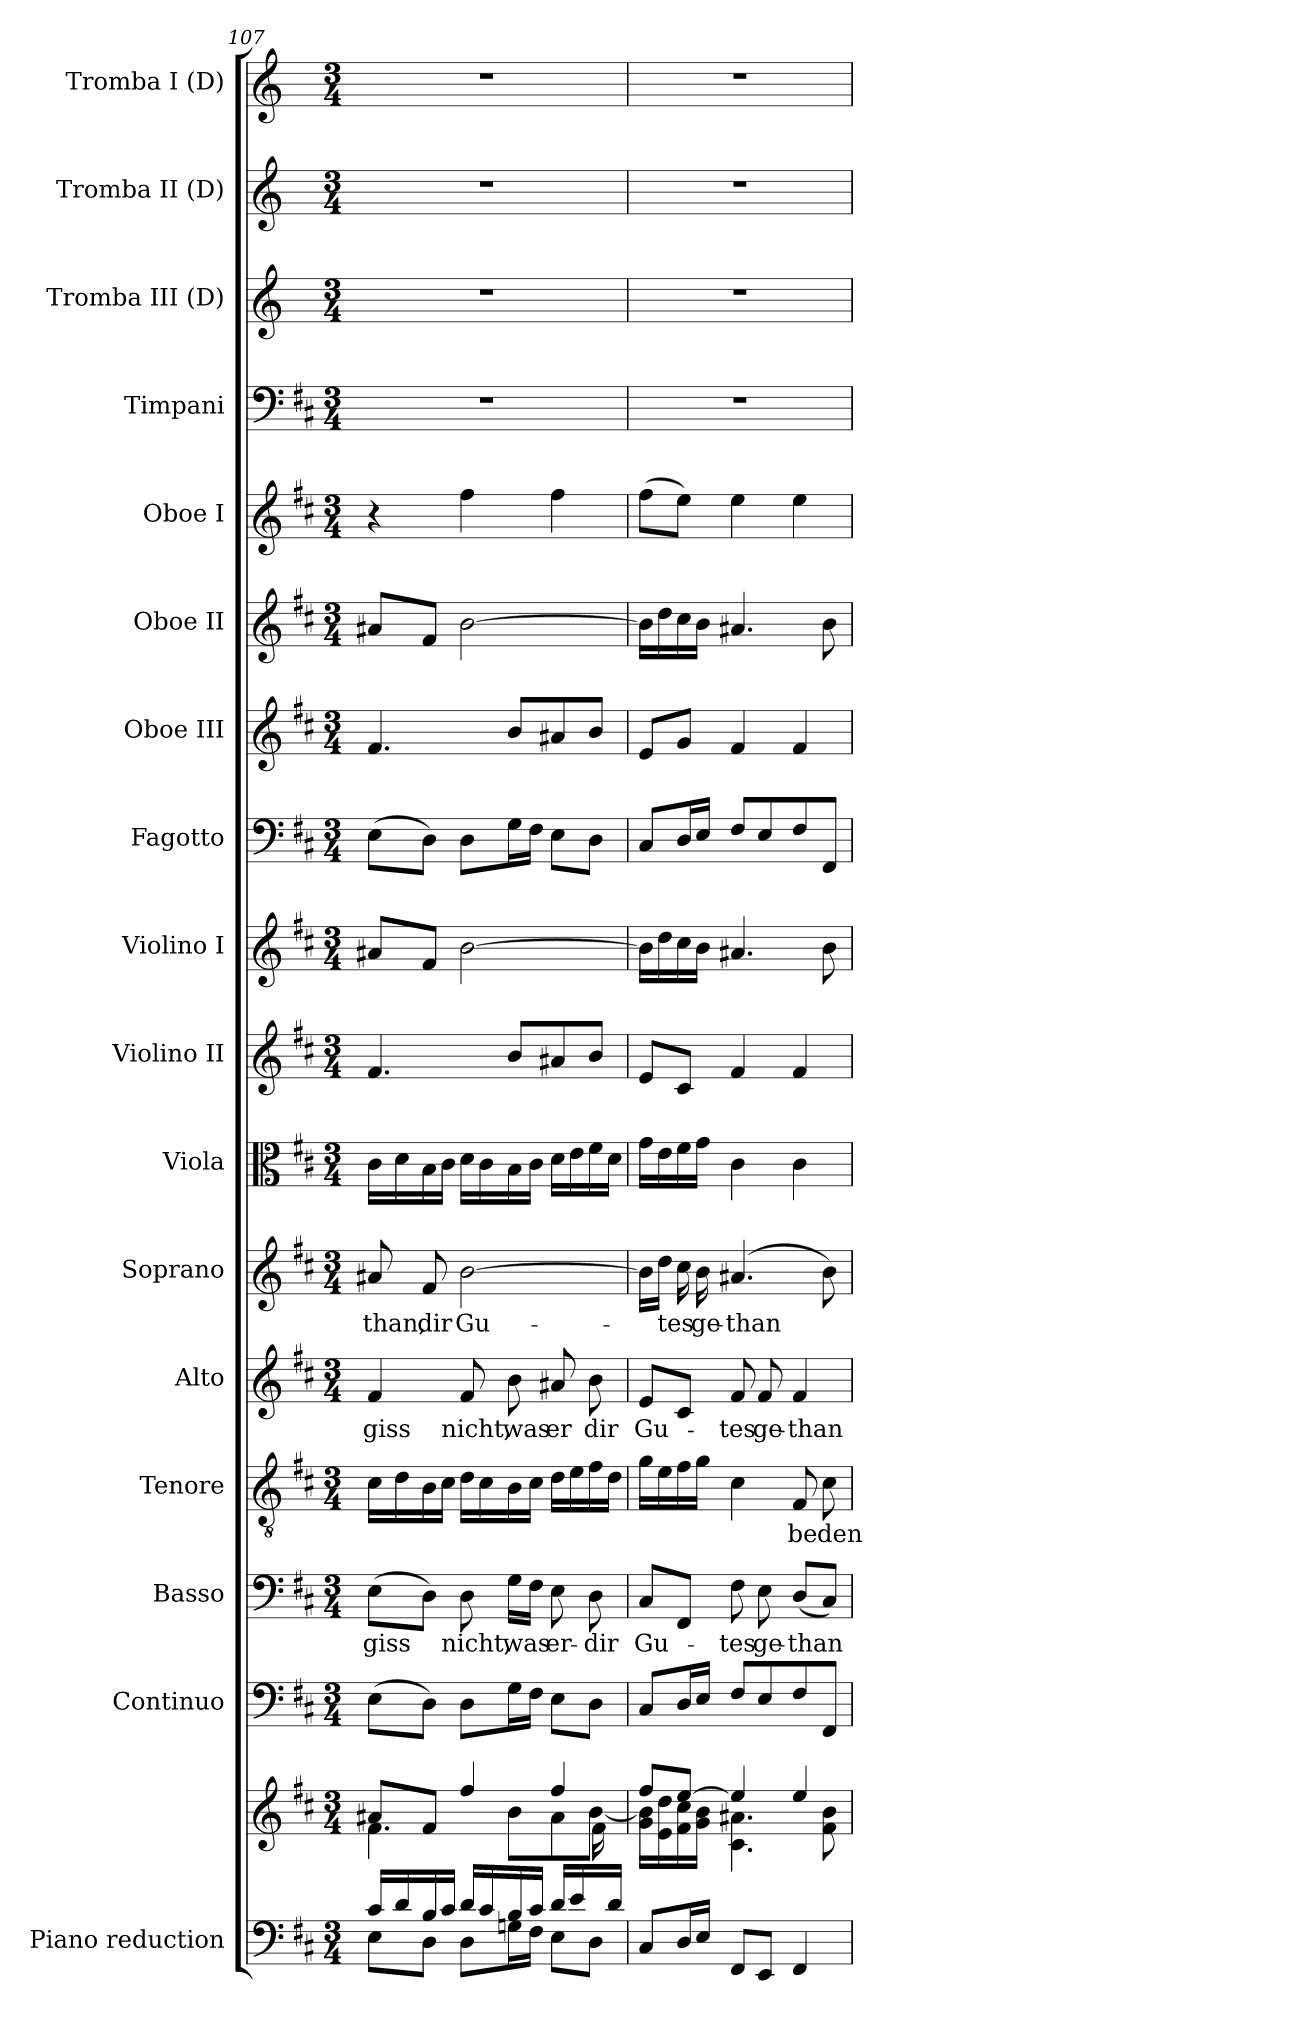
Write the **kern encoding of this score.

**kern	**kern	**kern	**kern	**text	**kern	**text	**kern	**text	**kern	**text	**kern	**kern	**kern	**kern	**kern	**kern	**kern	**kern	**kern	**kern	**kern
*part17	*part17	*part16	*part15	*part15	*part14	*part14	*part13	*part13	*part12	*part12	*part11	*part10	*part9	*part8	*part7	*part6	*part5	*part4	*part3	*part2	*part1
*staff18	*staff17	*staff16	*staff15	*staff15	*staff14	*staff14	*staff13	*staff13	*staff12	*staff12	*staff11	*staff10	*staff9	*staff8	*staff7	*staff6	*staff5	*staff4	*staff3	*staff2	*staff1
*I"Piano reduction	*	*I"Continuo	*I"Basso	*	*I"Tenore	*	*I"Alto	*	*I"Soprano	*	*I"Viola	*I"Violino II	*I"Violino I	*I"Fagotto	*I"Oboe III	*I"Oboe II	*I"Oboe I	*I"Timpani	*I"Tromba III (D)	*I"Tromba II (D)	*I"Tromba I (D)
*I'Pno	*	*	*	*	*	*	*	*	*	*	*	*	*	*	*I'Ob	*I'Ob	*I'Ob	*I'Timp	*	*	*
*clefF4	*clefG2	*clefF4	*clefF4	*	*clefGv2	*	*clefG2	*	*clefG2	*	*clefC3	*clefG2	*clefG2	*clefF4	*clefG2	*clefG2	*clefG2	*clefF4	*clefG2	*clefG2	*clefG2
*	*	*	*	*	*	*	*	*	*	*	*	*	*	*	*	*	*	*	*ITrd-1c-2	*ITrd-1c-2	*ITrd-1c-2
*k[f#c#]	*k[f#c#]	*k[f#c#]	*k[f#c#]	*	*k[f#c#]	*	*k[f#c#]	*	*k[f#c#]	*	*k[f#c#]	*k[f#c#]	*k[f#c#]	*k[f#c#]	*k[f#c#]	*k[f#c#]	*k[f#c#]	*k[f#c#]	*k[f#c#]	*k[f#c#]	*k[f#c#]
*M3/4	*M3/4	*M3/4	*M3/4	*	*M3/4	*	*M3/4	*	*M3/4	*	*M3/4	*M3/4	*M3/4	*M3/4	*M3/4	*M3/4	*M3/4	*M3/4	*M3/4	*M3/4	*M3/4
=107	=107	=107	=107	=107	=107	=107	=107	=107	=107	=107	=107	=107	=107	=107	=107	=107	=107	=107	=107	=107	=107
*^	*^	*	*	*	*	*	*	*	*	*	*	*	*	*	*	*	*	*	*	*	*
*	*	*	*^	*	*	*	*	*	*	*	*	*	*	*	*	*	*	*	*	*	*	*	*
!	!	!	!	!	!	!	!LO:LY:b	!	!	!	!LO:LY:b	!	!LO:LY:b	!	!	!	!	!	!	!	!	!	!	!
16c#/LL	8E\L	8a#X/L	4.f#\	8ryy	(8E\L	(8E\L	giss	16c#\LL	.	4f#/	giss	8a#X/	than,	16c#\LL	4.f#/	8a#X/L	(8E\L	4.f#/	8a#X/L	4r	2.r	2.r	2.r	2.r
16d/	.	.	.	.	.	.	.	16d\	.	.	.	.	.	16d\	.	.	.	.	.	.	.	.	.	.
*	*	*	*v	*v	*	*	*	*	*	*	*	*	*	*	*	*	*	*	*	*	*	*	*	*
!	!	!	!	!	!	!	!	!	!	!	!	!LO:LY:b	!	!	!	!	!	!	!	!	!	!	!
16B/	8D\J	8f#/J	.	8D\J)	8D\J)	.	16B\	.	.	.	8f#/	dir	16B\	.	8f#/J	8D\J)	.	8f#/J	.	.	.	.	.
16c#/JJ	.	.	.	.	.	.	16c#\JJ	.	.	.	.	.	16c#\JJ	.	.	.	.	.	.	.	.	.	.
!	!	!	!	!	!	!LO:LY:b	!	!	!	!LO:LY:b	!	!LO:LY:b	!	!	!	!	!	!	!	!	!	!	!
16d/LL	8D\L	4ff#/	.	8D\L	8D\	nicht,	16d\LL	.	8f#/	nicht,	[2b\	Gu-	16d\LL	.	[2b\	8D\L	.	[2b\	4ff#\	.	.	.	.
16c#/	.	.	.	.	.	.	16c#\	.	.	.	.	.	16c#\	.	.	.	.	.	.	.	.	.	.
!	!	!	!	!	!	!LO:LY:b	!	!	!	!LO:LY:b	!	!	!	!	!	!	!	!	!	!	!	!	!
16B/	16Gn\L	.	8b\L	16G\L	16G\LL	was	16B\	.	8b\	was	.	.	16B\	8b/L	.	16G\L	8b/L	.	.	.	.	.	.
16c#/JJ	16F#\JJ	.	.	16F#\JJ	16F#\JJ	.	16c#\JJ	.	.	.	.	.	16c#\JJ	.	.	16F#\JJ	.	.	.	.	.	.	.
!	!	!	!	!	!	!LO:LY:b	!	!	!	!LO:LY:b	!	!	!	!	!	!	!	!	!	!	!	!	!
16d/LL	8E\L	4ff#/	8a#\	8E\L	8E\	er-	16d\LL	.	8a#X/	er	.	.	16d\LL	8a#X/	.	8E\L	8a#X/	.	4ff#\	.	.	.	.
16e/	.	.	.	.	.	.	16e\	.	.	.	.	.	16e\	.	.	.	.	.	.	.	.	.	.
*	*	*	*^	*	*	*	*	*	*	*	*	*	*	*	*	*	*	*	*	*	*	*	*
!	!	!	!	!	!	!	!LO:LY:b	!	!	!	!LO:LY:b	!	!	!	!	!	!	!	!	!	!	!	!	!
16ryy	8D\J	.	[8b\J	16f#\	8D\J	8D\	dir	16f#\	.	8b\	dir	.	.	16f#\	8b/J	.	8D\J	8b/J	.	.	.	.	.	.
16d/JJ	.	.	.	16ryy	.	.	.	16d\JJ	.	.	.	.	.	16d\JJ	.	.	.	.	.	.	.	.	.	.
*v	*v	*	*	*	*	*	*	*	*	*	*	*	*	*	*	*	*	*	*	*	*	*	*	*
=108	=108	=108	=108	=108	=108	=108	=108	=108	=108	=108	=108	=108	=108	=108	=108	=108	=108	=108	=108	=108	=108	=108	=108
!	!	!	!	!	!	!LO:LY:b	!	!	!	!LO:LY:b	!	!	!	!	!	!	!	!	!	!	!	!	!
*	*	*v	*v	*	*	*	*	*	*	*	*	*	*	*	*	*	*	*	*	*	*	*	*
8C#/L	8ff#/L	16g\ 16b\]LL	8C#/L	8C#/L	Gu-	16g\LL	.	8e/L	Gu-	16b\LL]	.	16g\LL	8e/L	16b\LL]	8C#/L	8e/L	16b\LL]	(8ff#\L	2.r	2.r	2.r	2.r
.	.	16e\ 16dd\	.	.	.	16e\	.	.	.	16dd\JJ	.	16e\	.	16dd\	.	.	16dd\	.	.	.	.	.
!	!	!	!	!	!	!	!	!	!	!	!LO:LY:b	!	!	!	!	!	!	!	!	!	!	!
16D/L	[8ee/J	16f#\ 16cc#\	16D/L	8FF#/J	.	16f#\	.	8c#/J	.	16cc#\	-tes	16f#\	8c#/J	16cc#\	16D/L	8g/J	16cc#\	8ee\J)	.	.	.	.
!	!	!	!	!	!	!	!	!	!	!	!LO:LY:b	!	!	!	!	!	!	!	!	!	!	!
16E/JJ	.	16g\ 16b\JJ	16E/JJ	.	.	16g\JJ	.	.	.	16b\	ge-	16g\JJ	.	16b\JJ	16E/JJ	.	16b\JJ	.	.	.	.	.
!	!	!	!	!	!LO:LY:b	!	!	!	!LO:LY:b	!	!LO:LY:b	!	!	!	!	!	!	!	!	!	!	!
8FF#/L	4ee/]	4.c#\ 4.a#X\	8F#/L	8F#\	tes	4c#\	.	8f#/	-tes	(4.a#X/	than	4c#\	4f#/	4.a#X/	8F#/L	4f#/	4.a#X/	4ee\	.	.	.	.
!	!	!	!	!	!LO:LY:b	!	!	!	!LO:LY:b	!	!	!	!	!	!	!	!	!	!	!	!	!
8EE/J	.	.	8E/	8E\	ge-	.	.	8f#/	ge-	.	.	.	.	.	8E/	.	.	.	.	.	.	.
!	!	!	!	!	!LO:LY:b	!	!LO:LY:b	!	!LO:LY:b	!	!	!	!	!	!	!	!	!	!	!	!	!
4FF#/	4ee/	.	8F#/	(8D/L	than	8F#/	be	4f#/	than	.	.	4c#\	4f#/	.	8F#/	4f#/	.	4ee\	.	.	.	.
!	!	!	!	!	!	!	!LO:LY:b	!	!	!	!	!	!	!	!	!	!	!	!	!	!	!
.	.	8f#\ 8b\	8FF#/J	8C#/J)	.	8c#\	den	.	.	8b\)	.	.	.	8b\	8FF#/J	.	8b\	.	.	.	.	.
*	*v	*v	*	*	*	*	*	*	*	*	*	*	*	*	*	*	*	*	*	*	*	*
=	=	=	=	=	=	=	=	=	=	=	=	=	=	=	=	=	=	=	=	=	=
*-	*-	*-	*-	*-	*-	*-	*-	*-	*-	*-	*-	*-	*-	*-	*-	*-	*-	*-	*-	*-	*-
